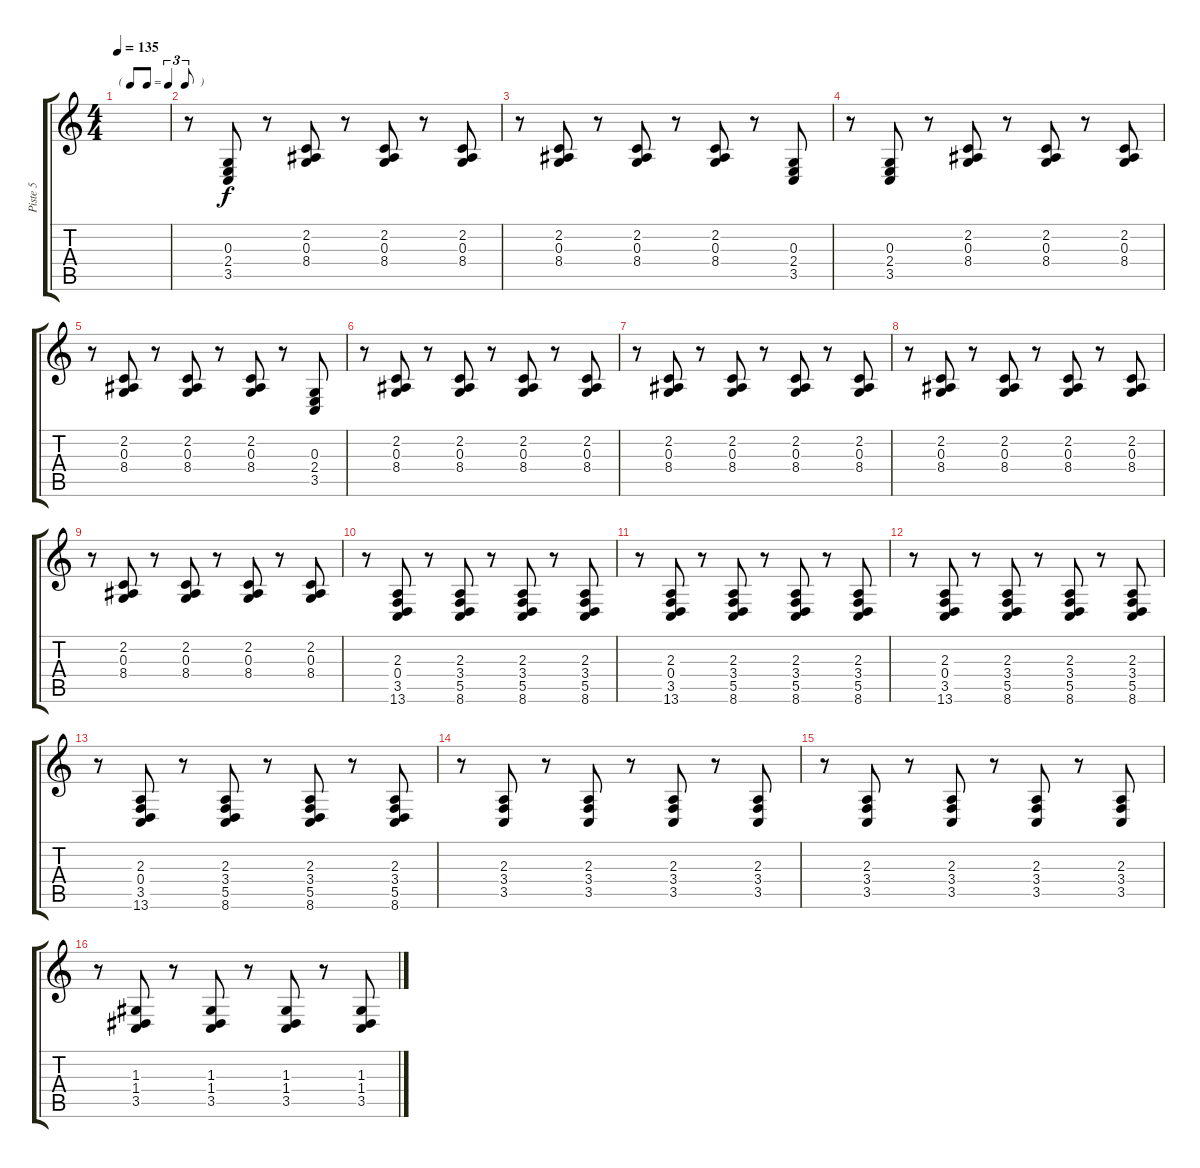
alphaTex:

\track ("Piste 5" "Piste 5") {instrument brightacousticpiano}
\staff {score tabs}
\tuning (E4 Bb3 G3 D3 A2 E2) {hide}
\ts (4 4)
\tf triplet8th
\tempo 135
\clef g2
\ks c
|
r.8 (0.3 2.4 3.5).8 r.8 (2.2 0.3 8.4).8 r.8 (2.2 0.3 8.4).8 r.8 (2.2 0.3 8.4).8 |
r.8 (2.2 0.3 8.4).8 r.8 (2.2 0.3 8.4).8 r.8 (2.2 0.3 8.4).8 r.8 (0.3 2.4 3.5).8 |
r.8 (0.3 2.4 3.5).8 r.8 (2.2 0.3 8.4).8 r.8 (2.2 0.3 8.4).8 r.8 (2.2 0.3 8.4).8 |
r.8 (2.2 0.3 8.4).8 r.8 (2.2 0.3 8.4).8 r.8 (2.2 0.3 8.4).8 r.8 (0.3 2.4 3.5).8 |
r.8 (2.2 0.3 8.4).8 r.8 (2.2 0.3 8.4).8 r.8 (2.2 0.3 8.4).8 r.8 (2.2 0.3 8.4).8 |
r.8 (2.2 0.3 8.4).8 r.8 (2.2 0.3 8.4).8 r.8 (2.2 0.3 8.4).8 r.8 (2.2 0.3 8.4).8 |
r.8 (2.2 0.3 8.4).8 r.8 (2.2 0.3 8.4).8 r.8 (2.2 0.3 8.4).8 r.8 (2.2 0.3 8.4).8 |
r.8 (2.2 0.3 8.4).8 r.8 (2.2 0.3 8.4).8 r.8 (2.2 0.3 8.4).8 r.8 (2.2 0.3 8.4).8 |
r.8 (2.3 0.4 3.5 13.6).8 r.8 (2.3 3.4 5.5 8.6).8 r.8 (2.3 3.4 5.5 8.6).8 r.8 (2.3 3.4 5.5 8.6).8 |
r.8 (2.3 0.4 3.5 13.6).8 r.8 (2.3 3.4 5.5 8.6).8 r.8 (2.3 3.4 5.5 8.6).8 r.8 (2.3 3.4 5.5 8.6).8 |
r.8 (2.3 0.4 3.5 13.6).8 r.8 (2.3 3.4 5.5 8.6).8 r.8 (2.3 3.4 5.5 8.6).8 r.8 (2.3 3.4 5.5 8.6).8 |
r.8 (2.3 0.4 3.5 13.6).8 r.8 (2.3 3.4 5.5 8.6).8 r.8 (2.3 3.4 5.5 8.6).8 r.8 (2.3 3.4 5.5 8.6).8 |
r.8 (2.3 3.4 3.5).8 r.8 (2.3 3.4 3.5).8 r.8 (2.3 3.4 3.5).8 r.8 (2.3 3.4 3.5).8 |
r.8 (2.3 3.4 3.5).8 r.8 (2.3 3.4 3.5).8 r.8 (2.3 3.4 3.5).8 r.8 (2.3 3.4 3.5).8 |
r.8 (1.3 1.4 3.5).8 r.8 (1.3 1.4 3.5).8 r.8 (1.3 1.4 3.5).8 r.8 (1.3 1.4 3.5).8
